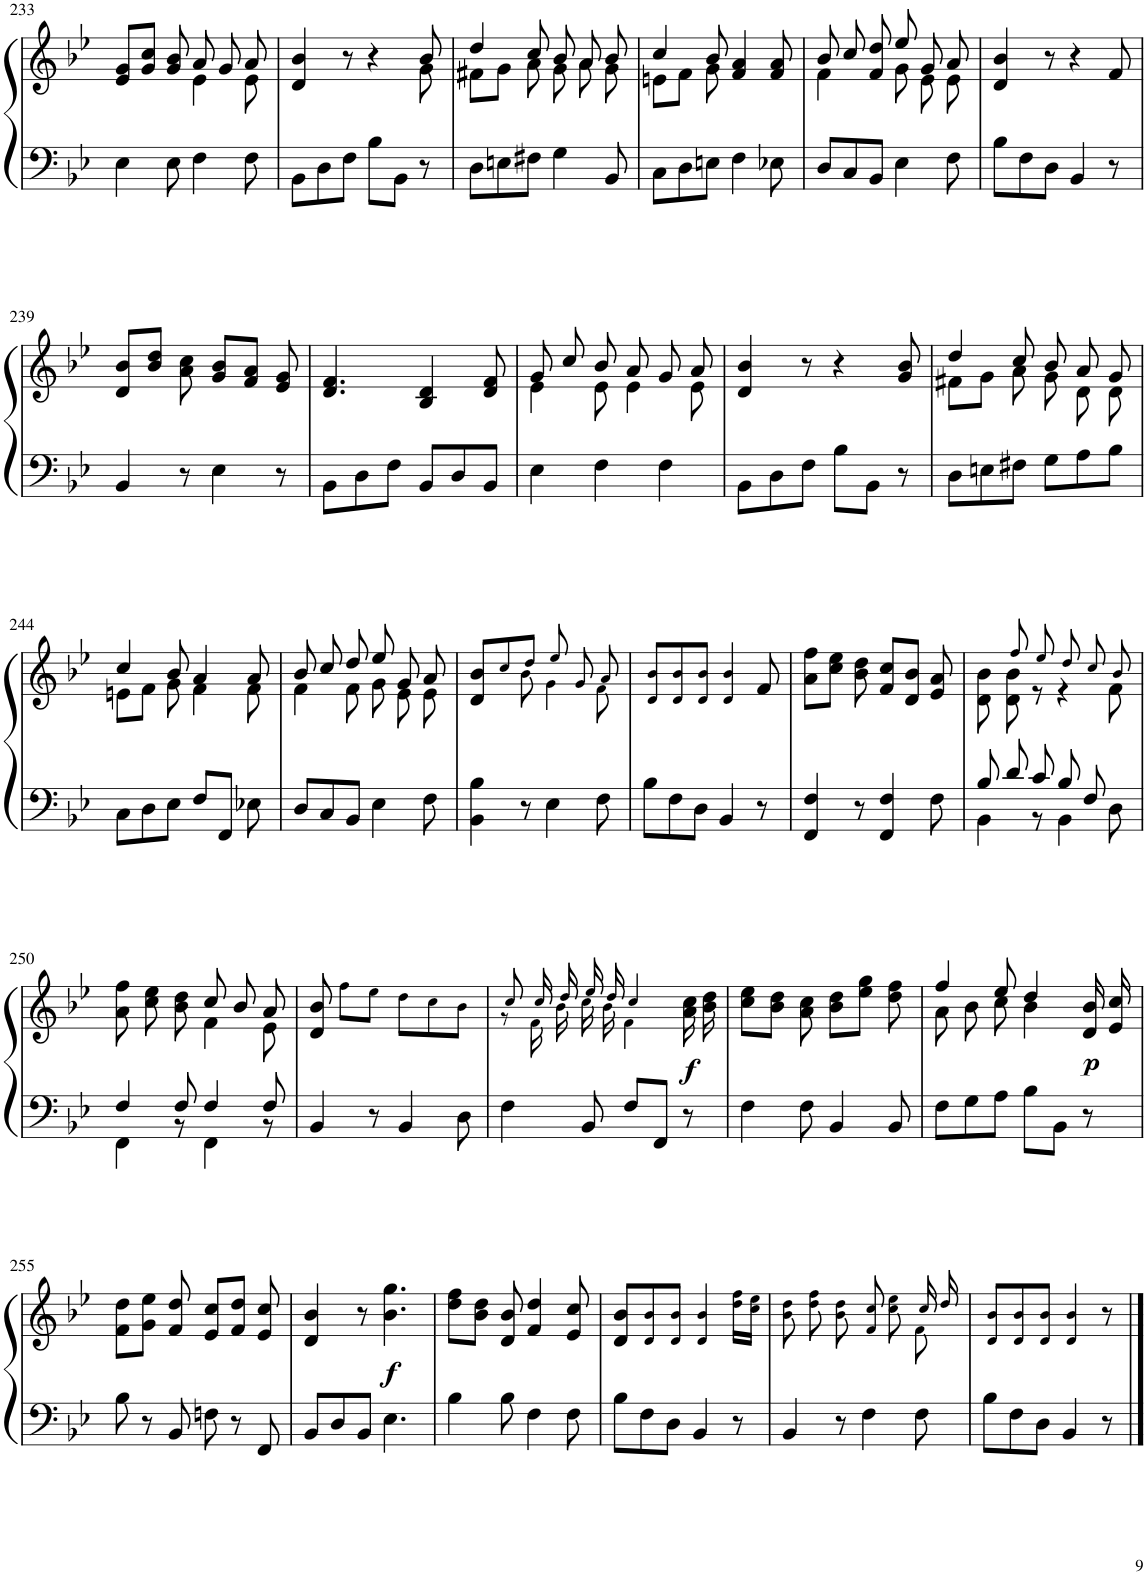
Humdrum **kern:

**kern	**kern	**dynam
*part1	*part1	*part1
*staff2	*staff1	*staff1/2
*I"[Organ [manuals]] (a)	*	*
!!LO:PB:g=z
*clefF4	*clefG2	*
*k[b-e-]	*k[b-e-]	*
*B-:	*B-:	*
*M6/8	*M6/8	*
=233	=233	=233
*	*^	*
4E-\	8e-/ 8g/L	4.ryy	.
.	8g/ 8cc/J	.	.
8E-\	8g/ 8b-/	.	.
4F\	8a/	4e-\	.
.	8g/	.	.
8F\	8a/	8e-\	.
=234	=234	=234	=234
8BB-\L	4d/ 4b-/	4.ryy	.
8D\	.	.	.
8F\J	8r	.	.
8B-\L	4r	8ryy	.
8BB-\J	.	8ryy	.
8r	8b-/	8g\	.
=235	=235	=235	=235
8D\L	4dd/	8f#X\L	.
8En\	.	8g\J	.
8F#X\J	8cc/	8a\	.
4G\	8b-/	8g\	.
.	8a/	8a\	.
8BB-/	8b-/	8g\	.
=236	=236	=236	=236
8C\L	4cc/	8en\L	.
8D\	.	8f\J	.
8En\J	8b-/	8g\	.
4F\	4f/ 4a/	4.ryy	.
8E-X\	8f/ 8a/	.	.
=237	=237	=237	=237
8D/L	8b-/	4f\	.
8C/	8cc/	.	.
8BB-/J	8f/ 8dd/	8ryy	.
4E-\	8ee-/	8g\	.
.	8g/	8e-\	.
8F\	8a/	8e-\	.
*	*v	*v	*
=238	=238	=238
8B-\L	4d/ 4b-/	.
8F\	.	.
8D\J	8r	.
4BB-/	4r	.
8r	8f/	.
!!LO:LB:g=z
=239	=239	=239
4BB-/	8d/ 8b-/L	.
.	8b-/ 8dd/J	.
8r	8a\ 8cc\	.
4E-\	8g/ 8b-/L	.
.	8f/ 8a/J	.
8r	8e-/ 8g/	.
=240	=240	=240
8BB-\L	4.d/ 4.f/	.
8D\	.	.
8F\J	.	.
8BB-/L	4B-/ 4d/	.
8D/	.	.
8BB-/J	8d/ 8f/	.
=241	=241	=241
*	*^	*
4E-\	8g/	4e-\	.
.	8cc/	.	.
4F\	8b-/	8e-\	.
.	8a/	4e-\	.
4F\	8g/	.	.
.	8a/	8e-\	.
*	*v	*v	*
=242	=242	=242
8BB-\L	4d/ 4b-/	.
8D\	.	.
8F\J	8r	.
8B-\L	4r	.
8BB-\J	.	.
8r	8g/ 8b-/	.
=243	=243	=243
*	*^	*
8D\L	4dd/	8f#X\L	.
8En\	.	8g\J	.
8F#X\J	8cc/	8a\	.
8G\L	8b-/	8g\	.
8A\	8a/	8d\	.
8B-\J	8g/	8d\	.
!!LO:LB:g=z	!!
=244	=244	=244	=244
8C\L	4cc/	8en\L	.
8D\	.	8f\J	.
8E-\J	8b-/	8g\	.
8F/L	4a/	4f\	.
8FF/J	.	.	.
8E-X\	8a/	8f\	.
=245	=245	=245	=245
8D/L	8b-/	4f\	.
8C/	8cc/	.	.
8BB-/J	8dd/	8f\	.
4E-\	8ee-/	8g\	.
.	8g/	8e-\	.
8F\	8a/	8e-\	.
=246	=246	=246	=246
4BB-\ 4B-\	8d/ 8b-/L	4ryy	.
.	8cc!/	.	.
8r	8dd!/J	8b-!\	.
4E-\	8ee-!/	4g!\	.
.	8g!/	.	.
8F\	8a!/	8f!\	.
*	*v	*v	*
=247	=247	=247
8B-\L	8d!/ 8b-!/L	.
8F\	8d!/ 8b-!/	.
8D\J	8d!/ 8b-!/J	.
4BB-/	4d!/ 4b-!/	.
8r	8f/	.
=248	=248	=248
4FF/ 4F/	8a\ 8ff\L	.
.	8cc\ 8ee-\J	.
8r	8b-\ 8dd\	.
4FF/ 4F/	8f/ 8cc/L	.
.	8d/ 8b-/J	.
8F\	8e-/ 8a/	.
=249	=249	=249
*^	*^	*
8B-/	4BB-\	8ryy	8d\ 8b-\	.
8d/	.	8ff!/	8d\ 8b-\	.
8c/	8r	8ee-!/	8r	.
8B-/	4BB-\	8dd!/	4r	.
8F/	.	8cc!/	.	.
8D\	8ryy	8b-!/	8f\	.
!!LO:LB:g=z	!!
=250	=250	=250	=250	=250
4F/	4FF\	8a\ 8ff\	4ryy	.
.	.	8cc\ 8ee-\	.	.
8F/	8r	8b-\ 8dd\	8ryy	.
4F/	4FF\	8cc/	4f\	.
.	.	8b-/	.	.
8F/	8r	8a/	8e-\	.
*v	*v	*	*	*
*	*v	*v	*
=251	=251	=251
4BB-/	8d/ 8b-/	.
.	8ff!\L	.
8r	8ee-!\J	.
4BB-/	8dd!\L	.
.	8cc!\	.
8D\	8b-!\J	.
=252	=252	=252
*	*^	*
4F\	8cc!/	8r	.
.	16cc!/	16f!\	.
.	16dd!/	16b-!\	.
8BB-/	16ee-!/	16cc!\	.
.	16dd!/	16b-!\	.
8F/L	4cc!/	4f!\	.
8FF/J	.	.	.
!	!	!	!LO:DY:b
8r	16a\ 16cc\	8ryy	f
.	16b-\ 16dd\	.	.
*	*v	*v	*
=253	=253	=253
4F\	8cc\ 8ee-\L	.
.	8b-\ 8dd\J	.
8F\	8a\ 8cc\	.
4BB-/	8b-\ 8dd\L	.
.	8ee-\ 8gg\J	.
8BB-/	8dd\ 8ff\	.
=254	=254	=254
*	*^	*
8F\L	4ff/	8a\	.
8G\	.	8b-\	.
8A\J	8ee-/	8cc\	.
8B-\L	4dd/	4b-\	.
8BB-\J	.	.	.
!	!	!	!LO:DY:b
8r	16d/ 16b-/	8ryy	p
.	16e-/ 16cc/	.	.
*	*v	*v	*
!!LO:LB:g=z
=255	=255	=255
8B-\	8f\ 8dd\L	.
8r	8g\ 8ee-\J	.
8BB-/	8f/ 8dd/	.
8Fn\	8e-/ 8cc/L	.
8r	8f/ 8dd/J	.
8FF/	8e-/ 8cc/	.
=256	=256	=256
8BB-/L	4d/ 4b-/	.
8D/	.	.
8BB-/J	8r	.
!	!	!LO:DY:b
4.E-\	4.b-\ 4.gg\	f
=257	=257	=257
4B-\	8dd\ 8ff\L	.
.	8b-\ 8dd\J	.
8B-\	8d/ 8b-/	.
4F\	4f/ 4dd/	.
8F\	8e-/ 8cc/	.
=258	=258	=258
8B-\L	8d/ 8b-/L	.
8F\	8d!/ 8b-!/	.
8D\J	8d!/ 8b-!/J	.
4BB-/	4d!/ 4b-!/	.
8r	16dd!\ 16ff!\LL	.
.	16cc!\ 16ee-!\JJ	.
=259	=259	=259
*	*^	*
4BB-/	8b-!\ 8dd!\	4.ryy	.
.	8dd!\ 8ff!\	.	.
8r	8b-!\ 8dd!\	.	.
4F\	8f!/ 8cc!/	8ryy	.
.	8cc!\ 8ee-!\	8ryy	.
8F\	16cc!/	8f!\	.
.	16dd!/	.	.
*	*v	*v	*
=260	=260	=260
8B-\L	8d!/ 8b-!/L	.
8F\	8d!/ 8b-!/	.
8D\J	8d!/ 8b-!/J	.
4BB-/	4d!/ 4b-!/	.
8r	8r	.
==	==	==
*-	*-	*-
